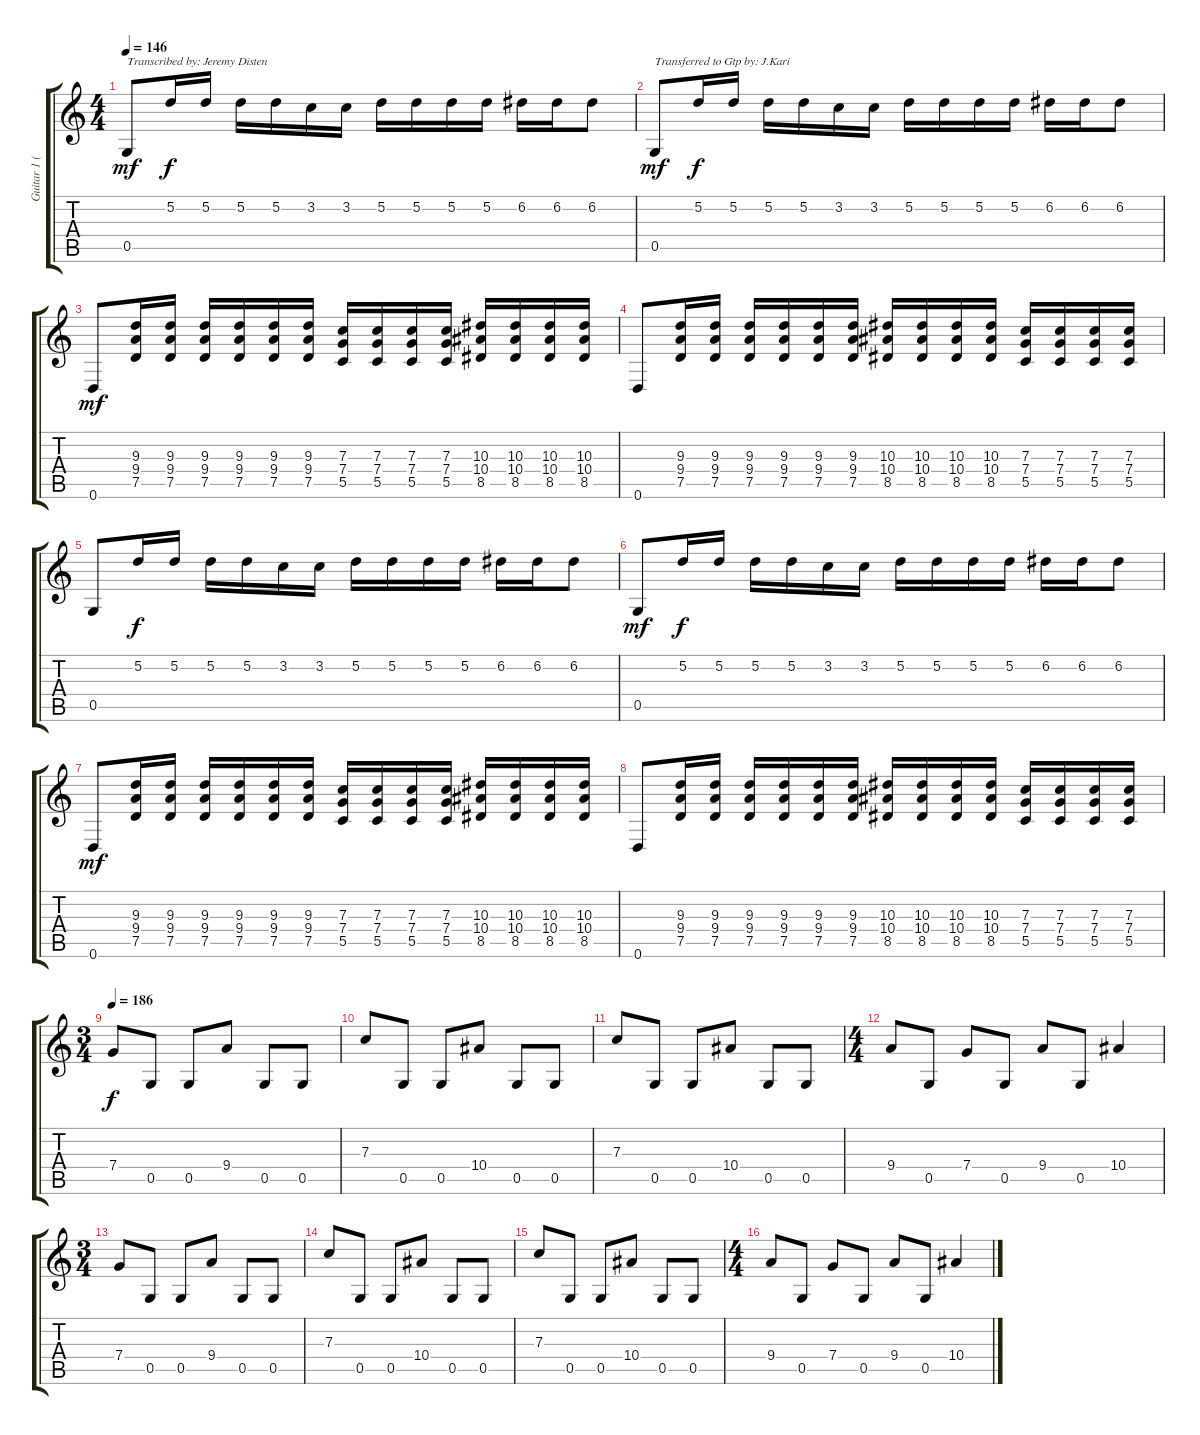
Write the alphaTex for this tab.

\track ("Guitar 1 (Lead)" "Guitar 1 (") {instrument distortionguitar}
\staff {score tabs}
\tuning (D4 A3 F3 C3 G2 D2) {hide}
\ts (4 4)
\tempo 146
\clef g2
\ks c
0.5.8{txt "Transcribed by: Jeremy Disten" dy mf instrument distortionguitar} 5.2.16{dy f} 5.2.16 5.2.16 5.2.16 3.2.16 3.2.16 5.2.16 5.2.16 5.2.16 5.2.16 6.2.16 6.2.16 6.2.8 |
0.5.8{txt "Transferred to Gtp by: J.Kari" dy mf} 5.2.16{dy f} 5.2.16 5.2.16 5.2.16 3.2.16 3.2.16 5.2.16 5.2.16 5.2.16 5.2.16 6.2.16 6.2.16 6.2.8 |
0.6.8{dy mf} (9.3 9.4 7.5).16 (9.3 9.4 7.5).16 (9.3 9.4 7.5).16 (9.3 9.4 7.5).16 (9.3 9.4 7.5).16 (9.3 9.4 7.5).16 (7.3 7.4 5.5).16 (7.3 7.4 5.5).16 (7.3 7.4 5.5).16 (7.3 7.4 5.5).16 (10.3 10.4 8.5).16 (10.3 10.4 8.5).16 (10.3 10.4 8.5).16 (10.3 10.4 8.5).16 |
0.6.8 (9.3 9.4 7.5).16 (9.3 9.4 7.5).16 (9.3 9.4 7.5).16 (9.3 9.4 7.5).16 (9.3 9.4 7.5).16 (9.3 9.4 7.5).16 (10.3 10.4 8.5).16 (10.3 10.4 8.5).16 (10.3 10.4 8.5).16 (10.3 10.4 8.5).16 (7.3 7.4 5.5).16 (7.3 7.4 5.5).16 (7.3 7.4 5.5).16 (7.3 7.4 5.5).16 |
0.5.8 5.2.16{dy f} 5.2.16 5.2.16 5.2.16 3.2.16 3.2.16 5.2.16 5.2.16 5.2.16 5.2.16 6.2.16 6.2.16 6.2.8 |
0.5.8{dy mf} 5.2.16{dy f} 5.2.16 5.2.16 5.2.16 3.2.16 3.2.16 5.2.16 5.2.16 5.2.16 5.2.16 6.2.16 6.2.16 6.2.8 |
0.6.8{dy mf} (9.3 9.4 7.5).16 (9.3 9.4 7.5).16 (9.3 9.4 7.5).16 (9.3 9.4 7.5).16 (9.3 9.4 7.5).16 (9.3 9.4 7.5).16 (7.3 7.4 5.5).16 (7.3 7.4 5.5).16 (7.3 7.4 5.5).16 (7.3 7.4 5.5).16 (10.3 10.4 8.5).16 (10.3 10.4 8.5).16 (10.3 10.4 8.5).16 (10.3 10.4 8.5).16 |
0.6.8 (9.3 9.4 7.5).16 (9.3 9.4 7.5).16 (9.3 9.4 7.5).16 (9.3 9.4 7.5).16 (9.3 9.4 7.5).16 (9.3 9.4 7.5).16 (10.3 10.4 8.5).16 (10.3 10.4 8.5).16 (10.3 10.4 8.5).16 (10.3 10.4 8.5).16 (7.3 7.4 5.5).16 (7.3 7.4 5.5).16 (7.3 7.4 5.5).16 (7.3 7.4 5.5).16 |
\ts (3 4)
\tempo 186
7.4.8{dy f} 0.5.8 0.5.8 9.4.8 0.5.8 0.5.8 |
7.3.8 0.5.8 0.5.8 10.4.8 0.5.8 0.5.8 |
7.3.8 0.5.8 0.5.8 10.4.8 0.5.8 0.5.8 |
\ts (4 4)
9.4.8 0.5.8 7.4.8 0.5.8 9.4.8 0.5.8 10.4.4 |
\ts (3 4)
7.4.8 0.5.8 0.5.8 9.4.8 0.5.8 0.5.8 |
7.3.8 0.5.8 0.5.8 10.4.8 0.5.8 0.5.8 |
7.3.8 0.5.8 0.5.8 10.4.8 0.5.8 0.5.8 |
\ts (4 4)
9.4.8 0.5.8 7.4.8 0.5.8 9.4.8 0.5.8 10.4.4
